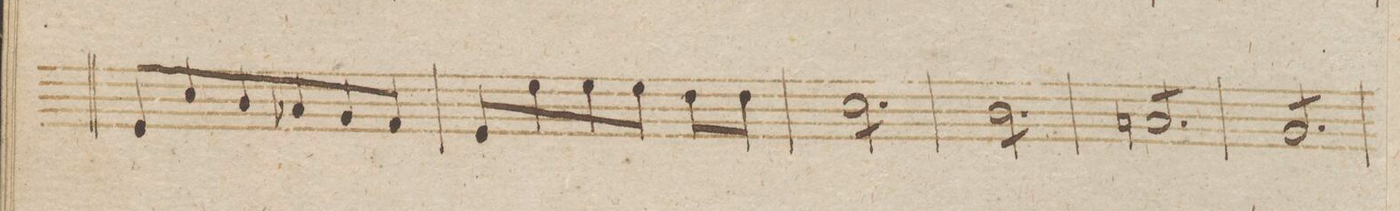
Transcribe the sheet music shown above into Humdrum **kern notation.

**kern	**dynam
*I"Viola.	*
*clefC3	*
*k[b-]	*
*met(c|)	*
*M3/4	*
8F/L	.
8d/	.
8c/	.
8B-X/	.
8A/	.
8G/J	.
=199	=199
8F/L	.
8f\	.
8f\	.
8f\J	.
8e\L	.
8e\J	.
=200	=200
*tremolo	*
8d\L	.
8d\	.
8d\	.
8d\	.
8d\	.
8d\J	.
=201	=201
8c\L	.
8c\	.
8c\	.
8c\	.
8c\	.
8c\J	.
=202	=202
8Bn/L	.
8Bn/	.
8Bn/	.
8Bn/	.
8Bn/	.
8Bn/J	.
=203	=203
8A/L	.
8A/	.
8A/	.
8A/	.
8A/	.
8A/J	.
=204	=204
*-	*-
